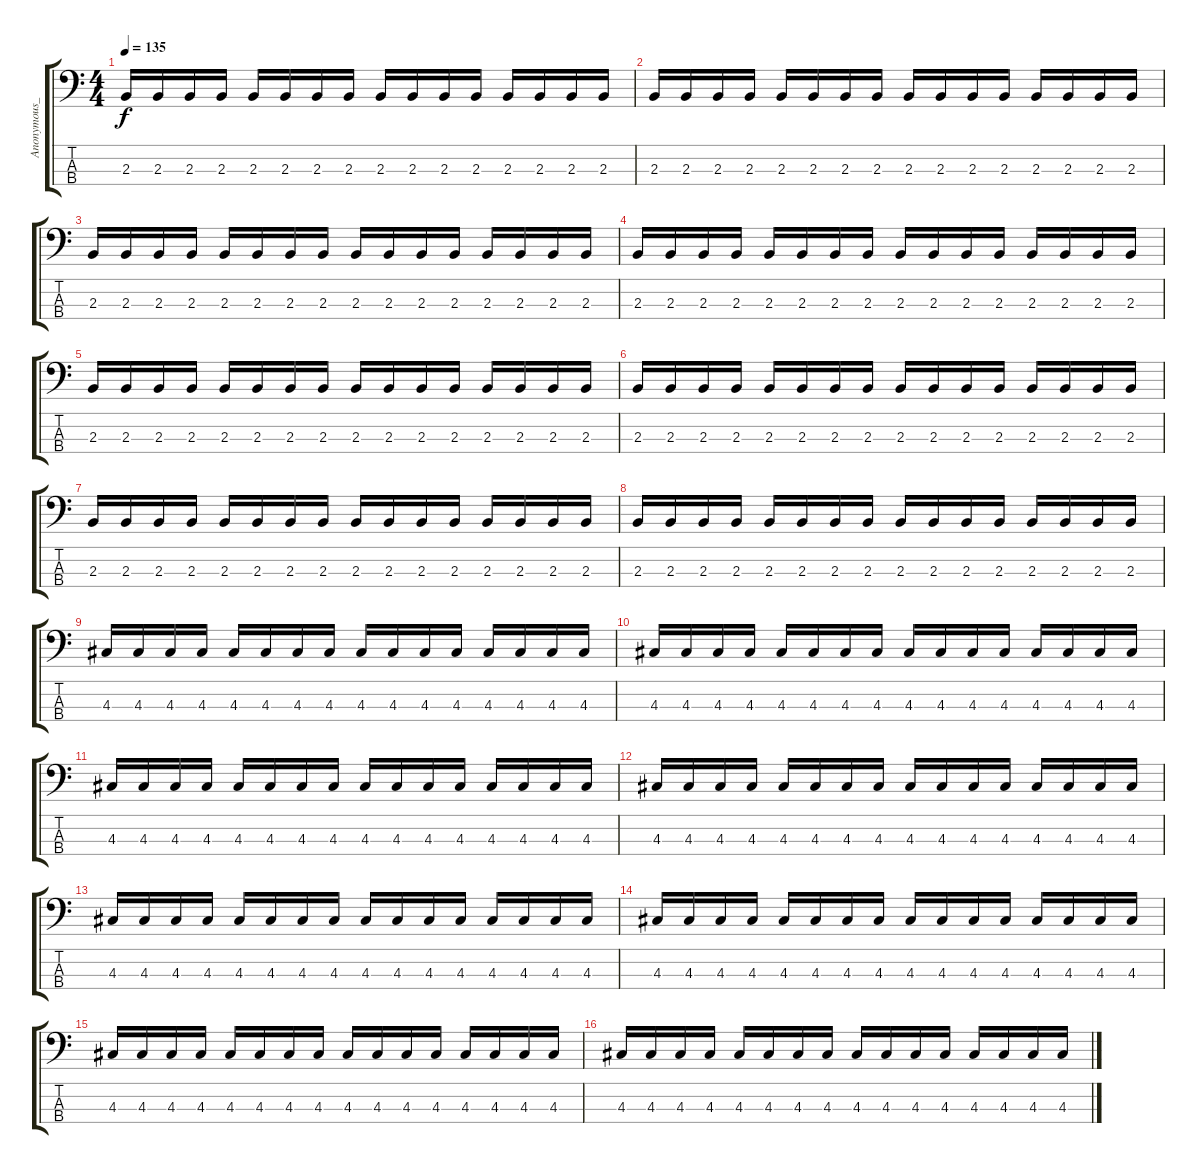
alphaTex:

\track ("Anonymous_Bass" "Anonymous_") {instrument acousticbass}
\staff {score tabs}
\tuning (G2 D2 A1 E1) {hide}
\ts (4 4)
\tempo 135
\clef f4
\ks c
2.3.16{dy f} 2.3.16 2.3.16 2.3.16 2.3.16 2.3.16 2.3.16 2.3.16 2.3.16 2.3.16 2.3.16 2.3.16 2.3.16 2.3.16 2.3.16 2.3.16 |
2.3.16 2.3.16 2.3.16 2.3.16 2.3.16 2.3.16 2.3.16 2.3.16 2.3.16 2.3.16 2.3.16 2.3.16 2.3.16 2.3.16 2.3.16 2.3.16 |
2.3.16 2.3.16 2.3.16 2.3.16 2.3.16 2.3.16 2.3.16 2.3.16 2.3.16 2.3.16 2.3.16 2.3.16 2.3.16 2.3.16 2.3.16 2.3.16 |
2.3.16 2.3.16 2.3.16 2.3.16 2.3.16 2.3.16 2.3.16 2.3.16 2.3.16 2.3.16 2.3.16 2.3.16 2.3.16 2.3.16 2.3.16 2.3.16 |
2.3.16 2.3.16 2.3.16 2.3.16 2.3.16 2.3.16 2.3.16 2.3.16 2.3.16 2.3.16 2.3.16 2.3.16 2.3.16 2.3.16 2.3.16 2.3.16 |
2.3.16 2.3.16 2.3.16 2.3.16 2.3.16 2.3.16 2.3.16 2.3.16 2.3.16 2.3.16 2.3.16 2.3.16 2.3.16 2.3.16 2.3.16 2.3.16 |
2.3.16 2.3.16 2.3.16 2.3.16 2.3.16 2.3.16 2.3.16 2.3.16 2.3.16 2.3.16 2.3.16 2.3.16 2.3.16 2.3.16 2.3.16 2.3.16 |
2.3.16 2.3.16 2.3.16 2.3.16 2.3.16 2.3.16 2.3.16 2.3.16 2.3.16 2.3.16 2.3.16 2.3.16 2.3.16 2.3.16 2.3.16 2.3.16 |
4.3.16 4.3.16 4.3.16 4.3.16 4.3.16 4.3.16 4.3.16 4.3.16 4.3.16 4.3.16 4.3.16 4.3.16 4.3.16 4.3.16 4.3.16 4.3.16 |
4.3.16 4.3.16 4.3.16 4.3.16 4.3.16 4.3.16 4.3.16 4.3.16 4.3.16 4.3.16 4.3.16 4.3.16 4.3.16 4.3.16 4.3.16 4.3.16 |
4.3.16 4.3.16 4.3.16 4.3.16 4.3.16 4.3.16 4.3.16 4.3.16 4.3.16 4.3.16 4.3.16 4.3.16 4.3.16 4.3.16 4.3.16 4.3.16 |
4.3.16 4.3.16 4.3.16 4.3.16 4.3.16 4.3.16 4.3.16 4.3.16 4.3.16 4.3.16 4.3.16 4.3.16 4.3.16 4.3.16 4.3.16 4.3.16 |
4.3.16 4.3.16 4.3.16 4.3.16 4.3.16 4.3.16 4.3.16 4.3.16 4.3.16 4.3.16 4.3.16 4.3.16 4.3.16 4.3.16 4.3.16 4.3.16 |
4.3.16 4.3.16 4.3.16 4.3.16 4.3.16 4.3.16 4.3.16 4.3.16 4.3.16 4.3.16 4.3.16 4.3.16 4.3.16 4.3.16 4.3.16 4.3.16 |
4.3.16 4.3.16 4.3.16 4.3.16 4.3.16 4.3.16 4.3.16 4.3.16 4.3.16 4.3.16 4.3.16 4.3.16 4.3.16 4.3.16 4.3.16 4.3.16 |
4.3.16 4.3.16 4.3.16 4.3.16 4.3.16 4.3.16 4.3.16 4.3.16 4.3.16 4.3.16 4.3.16 4.3.16 4.3.16 4.3.16 4.3.16 4.3.16
